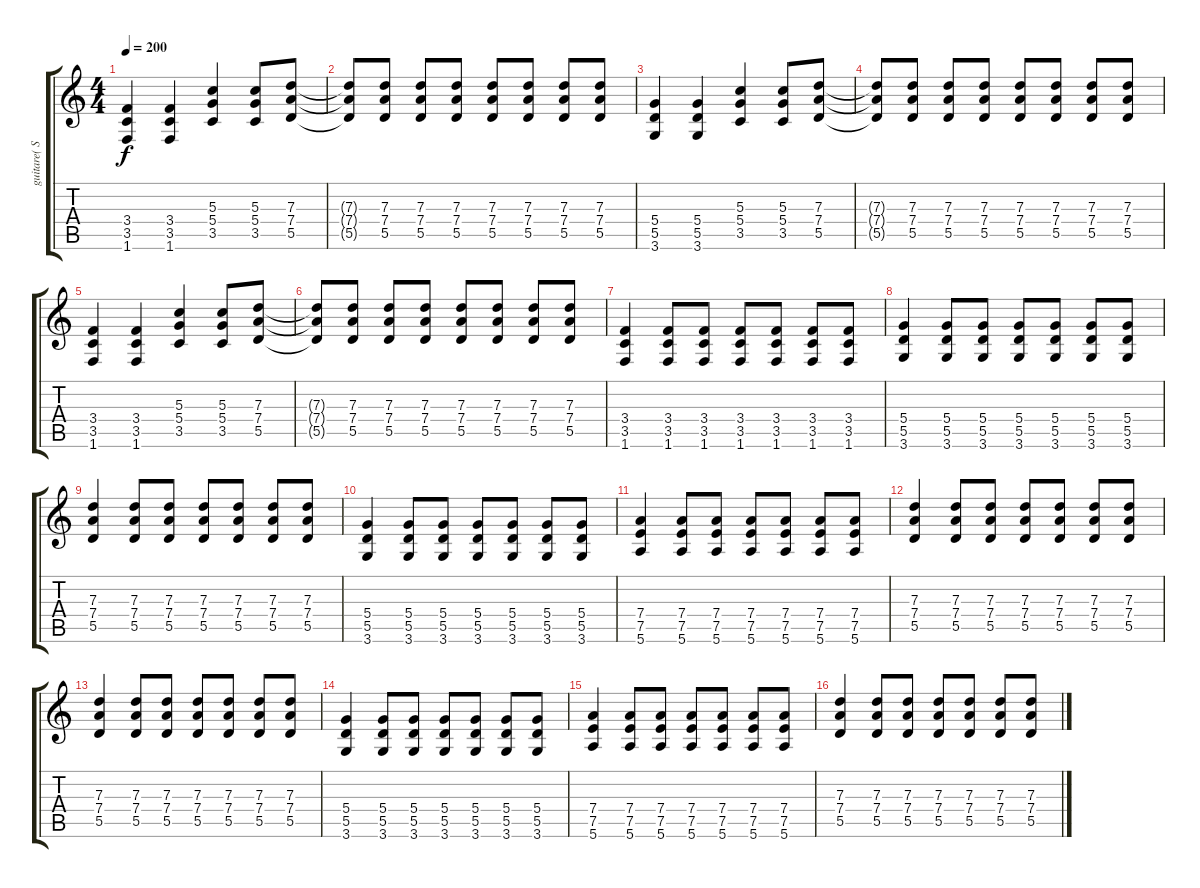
\track ("guitare( Shaw Smash )" "guitare( S") {instrument distortionguitar}
\staff {score tabs}
\tuning (E4 B3 G3 D3 A2 E2) {hide}
\ts (4 4)
\tempo 200
\clef g2
\ks c
(3.4 3.5 1.6).4{dy f} (3.4 3.5 1.6).4 (5.3 5.4 3.5).4 (5.3 5.4 3.5).8 (7.3 7.4 5.5).8 |
(7.3{t} 7.4{t} 5.5{t}).8 (7.3 7.4 5.5).8 (7.3 7.4 5.5).8 (7.3 7.4 5.5).8 (7.3 7.4 5.5).8 (7.3 7.4 5.5).8 (7.3 7.4 5.5).8 (7.3 7.4 5.5).8 |
(5.4 5.5 3.6).4 (5.4 5.5 3.6).4 (5.3 5.4 3.5).4 (5.3 5.4 3.5).8 (7.3 7.4 5.5).8 |
(7.3{t} 7.4{t} 5.5{t}).8 (7.3 7.4 5.5).8 (7.3 7.4 5.5).8 (7.3 7.4 5.5).8 (7.3 7.4 5.5).8 (7.3 7.4 5.5).8 (7.3 7.4 5.5).8 (7.3 7.4 5.5).8 |
(3.4 3.5 1.6).4 (3.4 3.5 1.6).4 (5.3 5.4 3.5).4 (5.3 5.4 3.5).8 (7.3 7.4 5.5).8 |
(7.3{t} 7.4{t} 5.5{t}).8 (7.3 7.4 5.5).8 (7.3 7.4 5.5).8 (7.3 7.4 5.5).8 (7.3 7.4 5.5).8 (7.3 7.4 5.5).8 (7.3 7.4 5.5).8 (7.3 7.4 5.5).8 |
(3.4 3.5 1.6).4 (3.4 3.5 1.6).8 (3.4 3.5 1.6).8 (3.4 3.5 1.6).8 (3.4 3.5 1.6).8 (3.4 3.5 1.6).8 (3.4 3.5 1.6).8 |
(5.4 5.5 3.6).4 (5.4 5.5 3.6).8 (5.4 5.5 3.6).8 (5.4 5.5 3.6).8 (5.4 5.5 3.6).8 (5.4 5.5 3.6).8 (5.4 5.5 3.6).8 |
(7.3 7.4 5.5).4 (7.3 7.4 5.5).8 (7.3 7.4 5.5).8 (7.3 7.4 5.5).8 (7.3 7.4 5.5).8 (7.3 7.4 5.5).8 (7.3 7.4 5.5).8 |
(5.4 5.5 3.6).4 (5.4 5.5 3.6).8 (5.4 5.5 3.6).8 (5.4 5.5 3.6).8 (5.4 5.5 3.6).8 (5.4 5.5 3.6).8 (5.4 5.5 3.6).8 |
(7.4 7.5 5.6).4 (7.4 7.5 5.6).8 (7.4 7.5 5.6).8 (7.4 7.5 5.6).8 (7.4 7.5 5.6).8 (7.4 7.5 5.6).8 (7.4 7.5 5.6).8 |
(7.3 7.4 5.5).4 (7.3 7.4 5.5).8 (7.3 7.4 5.5).8 (7.3 7.4 5.5).8 (7.3 7.4 5.5).8 (7.3 7.4 5.5).8 (7.3 7.4 5.5).8 |
(7.3 7.4 5.5).4 (7.3 7.4 5.5).8 (7.3 7.4 5.5).8 (7.3 7.4 5.5).8 (7.3 7.4 5.5).8 (7.3 7.4 5.5).8 (7.3 7.4 5.5).8 |
(5.4 5.5 3.6).4 (5.4 5.5 3.6).8 (5.4 5.5 3.6).8 (5.4 5.5 3.6).8 (5.4 5.5 3.6).8 (5.4 5.5 3.6).8 (5.4 5.5 3.6).8 |
(7.4 7.5 5.6).4 (7.4 7.5 5.6).8 (7.4 7.5 5.6).8 (7.4 7.5 5.6).8 (7.4 7.5 5.6).8 (7.4 7.5 5.6).8 (7.4 7.5 5.6).8 |
(7.3 7.4 5.5).4 (7.3 7.4 5.5).8 (7.3 7.4 5.5).8 (7.3 7.4 5.5).8 (7.3 7.4 5.5).8 (7.3 7.4 5.5).8 (7.3 7.4 5.5).8
